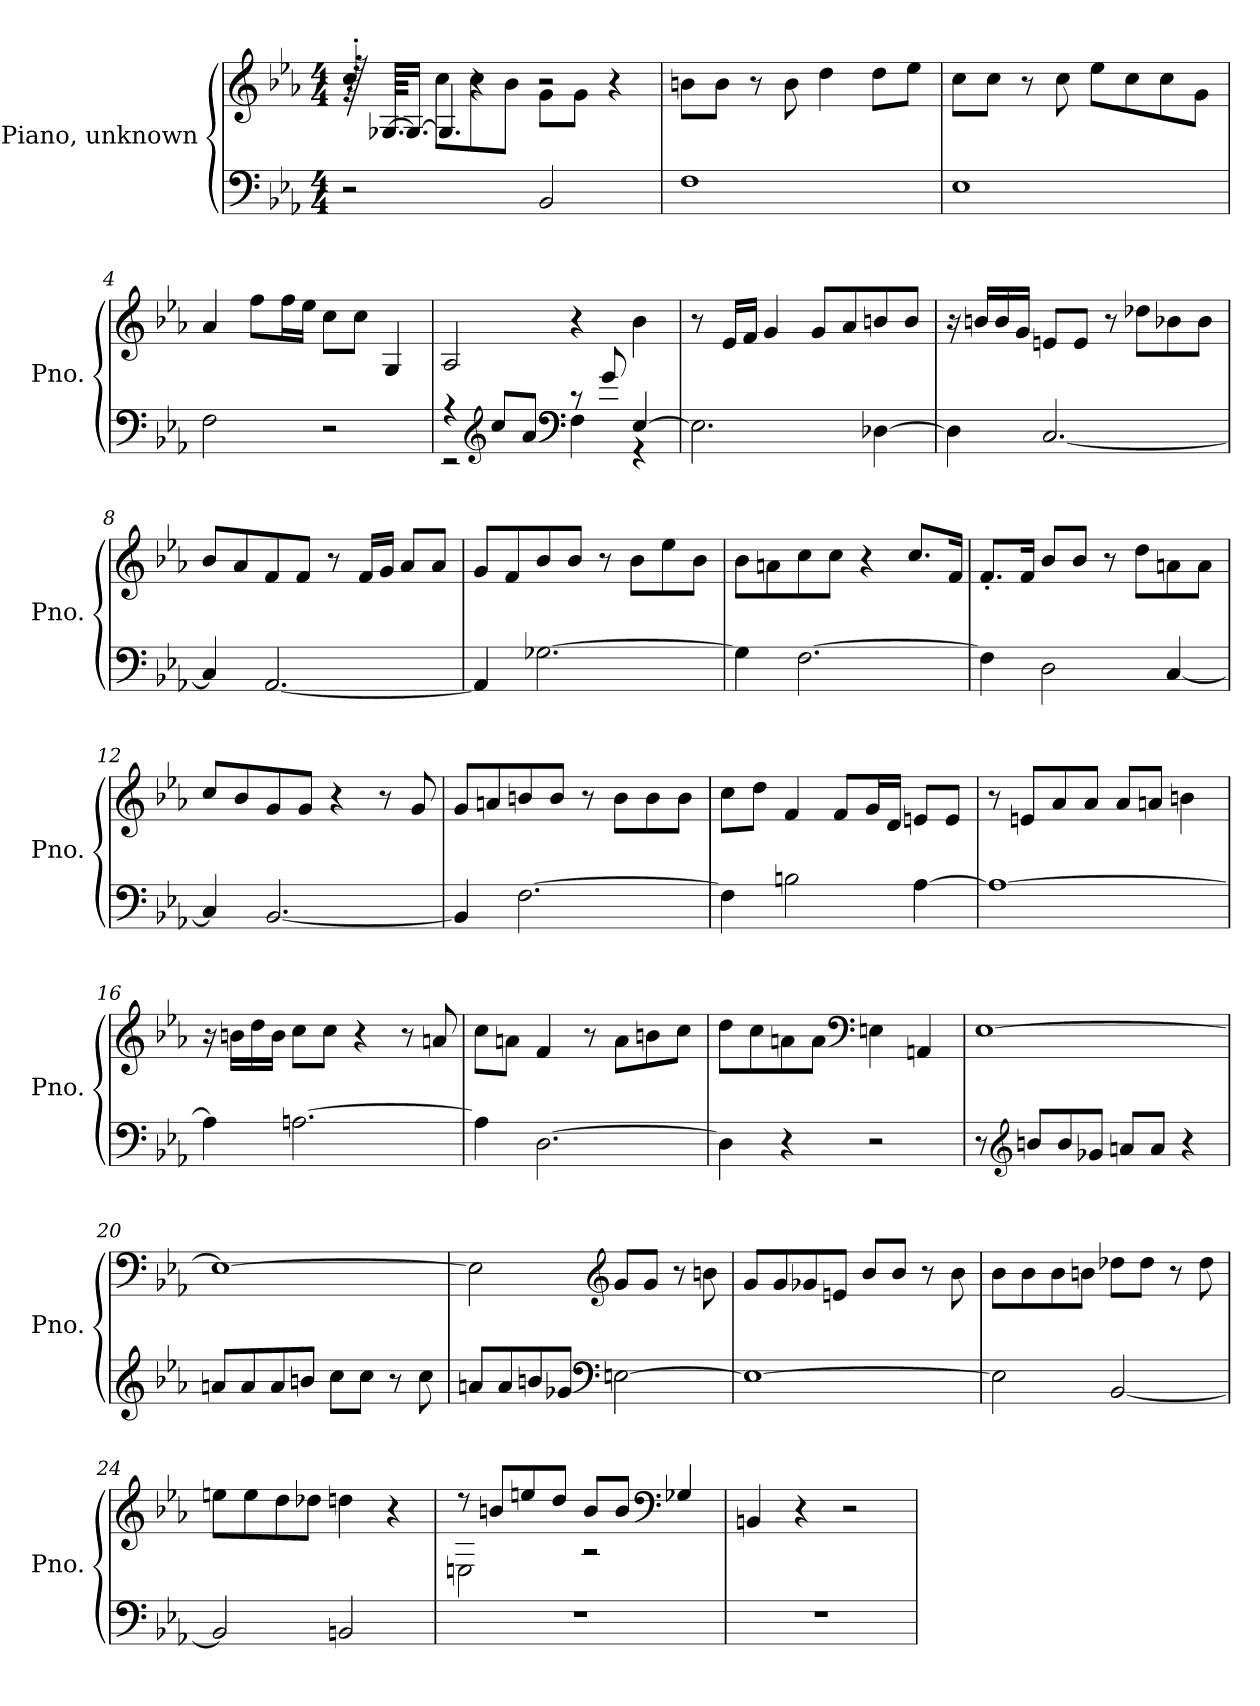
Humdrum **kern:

**kern	**kern
*part1	*part1
*staff2	*staff1
*I"Piano, unknown	*
*I'Pno.	*
*clefF4	*clefG2
*k[b-e-a-]	*k[b-e-a-]
*M4/4	*M4/4
*MM120	*MM120
=1	=1
*	*^
*	*	*^
2r	4cc'/	8r	128r
.	.	.	[64.G-X/KKLL
.	.	.	16.G-/JJ_
.	.	8cc\L	4.G-/]
.	4r	8cc\	.
.	.	8b-\J	.
2BB-/	2r	8g\L	2r
.	.	8g\J	.
.	.	4r	.
*	*v	*v	*v
=2	=2
1F	8bn\L
.	8b\J
.	8r
.	8b\
.	4dd\
.	8dd\L
.	8ee-\J
=3	=3
1E-	8cc\L
.	8cc\J
.	8r
.	8cc\
.	8ee-\L
.	8cc\
.	8cc\
.	8g\J
=4	=4
2F\	4a-/
.	8ff\L
.	16ff\L
.	16ee-\JJ
2r	8cc\L
.	8cc\J
.	4G/
!!LO:LB:g=z
=5	=5
*^	*
4r	2r	2A-/
*clefG2	*	*
8cc/L	.	.
8a-/J	.	.
*clefF4	*	*
8r	4F\	4r
8g/	.	.
[4E-/	4r	4b-\
*v	*v	*
=6	=6
2.E-\]	8r
.	16e-/LL
.	16f/JJ
.	4g/
.	8g/L
.	8a-/
[4D-X\	8bn/
.	8b/J
=7	=7
4D-\]	16r
.	16bn/LL
.	16b/
.	16g/JJ
[2.C/	8en/L
.	8e/J
.	8r
.	8dd-X\L
.	8b-X\
.	8b-\J
=8	=8
4C/]	8b-/L
.	8a-/
[2.AA-/	8f/
.	8f/J
.	8r
.	16f/LL
.	16g/JJ
.	8a-/L
.	8a-/J
!!LO:LB:g=z
=9	=9
4AA-/]	8g/L
.	8f/
[2.G-X\	8b-/
.	8b-/J
.	8r
.	8b-\L
.	8ee-\
.	8b-\J
=10	=10
4G-\]	8b-\L
.	8an\
[2.F\	8cc\
.	8cc\J
.	4r
.	8.cc/L
.	16f/Jk
=11	=11
4F\]	8.f'/L
.	16f/Jk
2D\	8b-/L
.	8b-/J
.	8r
.	8dd\L
[4C/	8an\
.	8a\J
=12	=12
4C/]	8cc/L
.	8b-/
[2.BB-/	8g/
.	8g/J
.	4r
.	8r
.	8g/
=13	=13
4BB-/]	8g/L
.	8an/
[2.F\	8bn/
.	8b/J
.	8r
.	8b\L
.	8b\
.	8b\J
!!LO:LB:g=z
=14	=14
4F\]	8cc\L
.	8dd\J
2Bn\	4f/
.	8f/L
.	16g/L
.	16d/JJ
[4A-\	8en/L
.	8e/J
=15	=15
1A-_	8r
.	8en/L
.	8a-/
.	8a-/J
.	8a-/L
.	8an/J
.	4bn\
=16	=16
4A-\]	16r
.	16bn\LL
.	16dd\
.	16b\JJ
[2.An\	8cc\L
.	8cc\J
.	4r
.	8r
.	8an/
=17	=17
4A\]	8cc\L
.	8an\J
[2.D\	4f/
.	8r
.	8a\L
.	8bn\
.	8cc\J
!!LO:LB:g=z
=18	=18
4D\]	8dd\L
.	8cc\
4r	8an\
.	8a\J
*	*clefF4
2r	4En\
.	4AAn/
=19	=19
8r	[1E-
*clefG2	*
8bn/L	.
8b/	.
8g-X/J	.
8an/L	.
8a/J	.
4r	.
=20	=20
8an/L	1E-_
8a/	.
8a/	.
8bn/J	.
8cc\L	.
8cc\J	.
8r	.
8cc\	.
=21	=21
8an/L	2E-\]
8a/	.
8bn/	.
8g-X/J	.
*clefF4	*clefG2
[2En\	8g/L
.	8g/J
.	8r
.	8bn\
!!LO:LB:g=z
=22	=22
1E_	8g/L
.	8g/
.	8g-X/
.	8en/J
.	8b-/L
.	8b-/J
.	8r
.	8b-\
=23	=23
2E\]	8b-\L
.	8b-\
.	8b-\
.	8bn\J
[2BB-/	8dd-X\L
.	8dd-\J
.	8r
.	8dd-\
=24	=24
2BB-/]	8een\L
.	8ee\
.	8dd\
.	8dd-X\J
2BBn/	4ddn\
.	4r
=25	=25
*	*^
1r	8r	2En\
.	8bn/L	.
.	8een/	.
.	8dd/J	.
.	8b/L	2r
.	8b/J	.
*	*clefF4	*
.	4G-X/	.
*	*v	*v
=26	=26
1r	4BBn/
.	4r
.	2r
=	=
*-	*-
